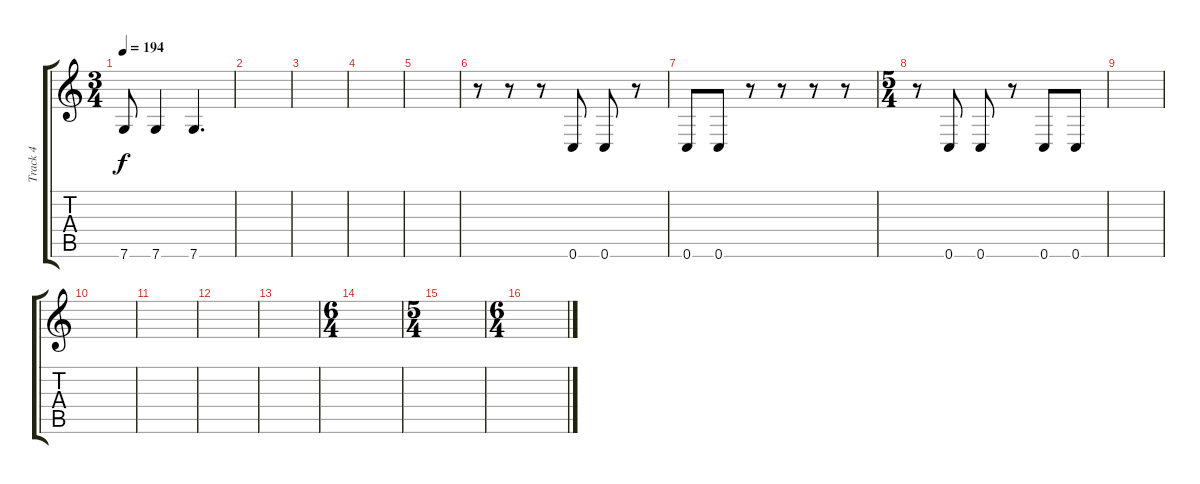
\track ("Track 4" "Track 4") {instrument electricbassfinger}
\staff {score tabs}
\tuning (D4 A3 F3 C3 G2 C2) {hide}
\ts (3 4)
\tempo 194
\clef g2
\ks c
7.6{t}.8{dy f} 7.6.4 7.6.4{d} |
|
|
|
|
r.8 r.8 r.8 0.6.8 0.6.8 r.8 |
0.6.8 0.6.8 r.8 r.8 r.8 r.8 |
\ts (5 4)
r.8 0.6.8 0.6.8 r.8 0.6.8 0.6.8 |
|
|
|
|
|
\ts (6 4)
|
\ts (5 4)
|
\ts (6 4)
